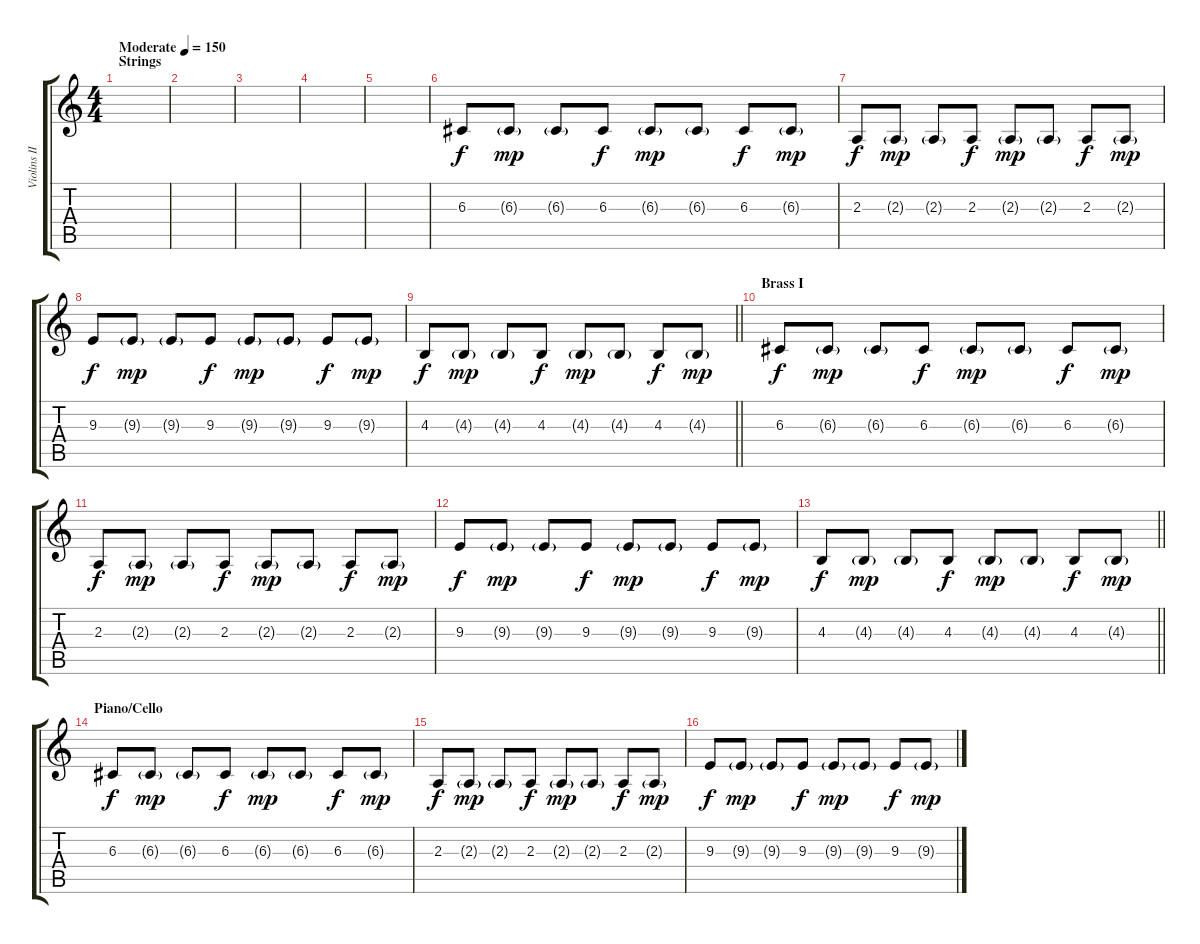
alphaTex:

\track ("Violins III" "Violins II") {instrument stringensemble1}
\staff {score tabs}
\tuning (E4 B3 G3 D3 A2 E2) {hide}
\ts (4 4)
\section ("" "Strings")
\tempo (150 "Moderate")
\clef g2
\ks c
|
|
|
|
|
6.3.8{volume 11} 6.3{g}.8{dy mp} 6.3{g}.8 6.3.8{dy f} 6.3{g}.8{dy mp} 6.3{g}.8 6.3.8{dy f} 6.3{g}.8{dy mp} |
2.3.8{dy f} 2.3{g}.8{dy mp} 2.3{g}.8 2.3.8{dy f} 2.3{g}.8{dy mp} 2.3{g}.8 2.3.8{dy f} 2.3{g}.8{dy mp} |
9.3.8{dy f} 9.3{g}.8{dy mp} 9.3{g}.8 9.3.8{dy f} 9.3{g}.8{dy mp} 9.3{g}.8 9.3.8{dy f} 9.3{g}.8{dy mp} |
\barLineRight lightlight
4.3.8{dy f} 4.3{g}.8{dy mp} 4.3{g}.8 4.3.8{dy f} 4.3{g}.8{dy mp} 4.3{g}.8 4.3.8{dy f} 4.3{g}.8{dy mp} |
\section ("" "Brass I")
6.3.8{dy f} 6.3{g}.8{dy mp} 6.3{g}.8 6.3.8{dy f} 6.3{g}.8{dy mp} 6.3{g}.8 6.3.8{dy f} 6.3{g}.8{dy mp} |
2.3.8{dy f} 2.3{g}.8{dy mp} 2.3{g}.8 2.3.8{dy f} 2.3{g}.8{dy mp} 2.3{g}.8 2.3.8{dy f} 2.3{g}.8{dy mp} |
9.3.8{dy f} 9.3{g}.8{dy mp} 9.3{g}.8 9.3.8{dy f} 9.3{g}.8{dy mp} 9.3{g}.8 9.3.8{dy f} 9.3{g}.8{dy mp} |
\barLineRight lightlight
4.3.8{dy f} 4.3{g}.8{dy mp} 4.3{g}.8 4.3.8{dy f} 4.3{g}.8{dy mp} 4.3{g}.8 4.3.8{dy f} 4.3{g}.8{dy mp} |
\section ("" "Piano/Cello")
6.3.8{dy f} 6.3{g}.8{dy mp} 6.3{g}.8 6.3.8{dy f} 6.3{g}.8{dy mp} 6.3{g}.8 6.3.8{dy f} 6.3{g}.8{dy mp} |
2.3.8{dy f} 2.3{g}.8{dy mp} 2.3{g}.8 2.3.8{dy f} 2.3{g}.8{dy mp} 2.3{g}.8 2.3.8{dy f} 2.3{g}.8{dy mp} |
9.3.8{dy f} 9.3{g}.8{dy mp} 9.3{g}.8 9.3.8{dy f} 9.3{g}.8{dy mp} 9.3{g}.8 9.3.8{dy f} 9.3{g}.8{dy mp}
